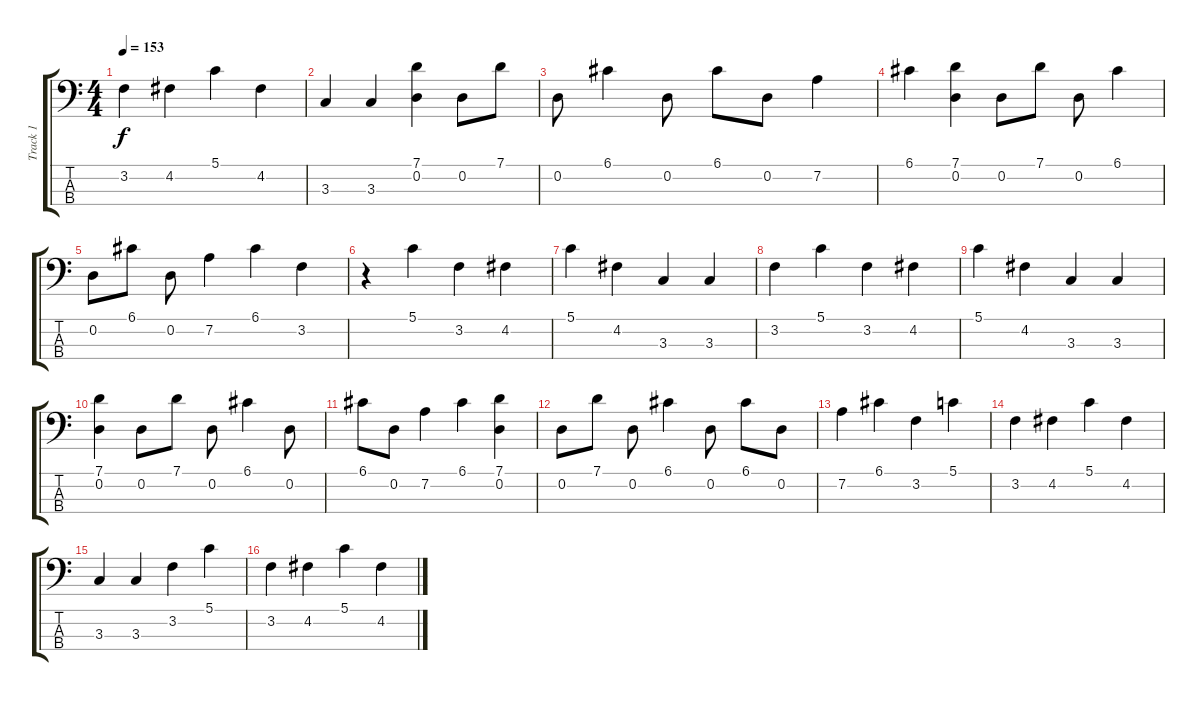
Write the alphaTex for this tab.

\track ("Track 1" "Track 1") {instrument electricbassfinger}
\staff {score tabs}
\tuning (G2 D2 A1 E1) {hide}
\ts (4 4)
\tempo 153
\clef f4
\ks c
3.2.4{dy f} 4.2.4 5.1.4 4.2.4 |
3.3.4 3.3.4 (7.1 0.2).4 0.2.8 7.1.8 |
0.2.8 6.1.4 0.2.8 6.1.8 0.2.8 7.2.4 |
6.1.4 (7.1 0.2).4 0.2.8 7.1.8 0.2.8 6.1.4 |
0.2.8 6.1.8 0.2.8 7.2.4 6.1.4 3.2.4 |
r.4 5.1.4 3.2.4 4.2.4 |
5.1.4 4.2.4 3.3.4 3.3.4 |
3.2.4 5.1.4 3.2.4 4.2.4 |
5.1.4 4.2.4 3.3.4 3.3.4 |
(7.1 0.2).4 0.2.8 7.1.8 0.2.8 6.1.4 0.2.8 |
6.1.8 0.2.8 7.2.4 6.1.4 (7.1 0.2).4 |
0.2.8 7.1.8 0.2.8 6.1.4 0.2.8 6.1.8 0.2.8 |
7.2.4 6.1.4 3.2.4 5.1.4 |
3.2.4 4.2.4 5.1.4 4.2.4 |
3.3.4 3.3.4 3.2.4 5.1.4 |
3.2.4 4.2.4 5.1.4 4.2.4
